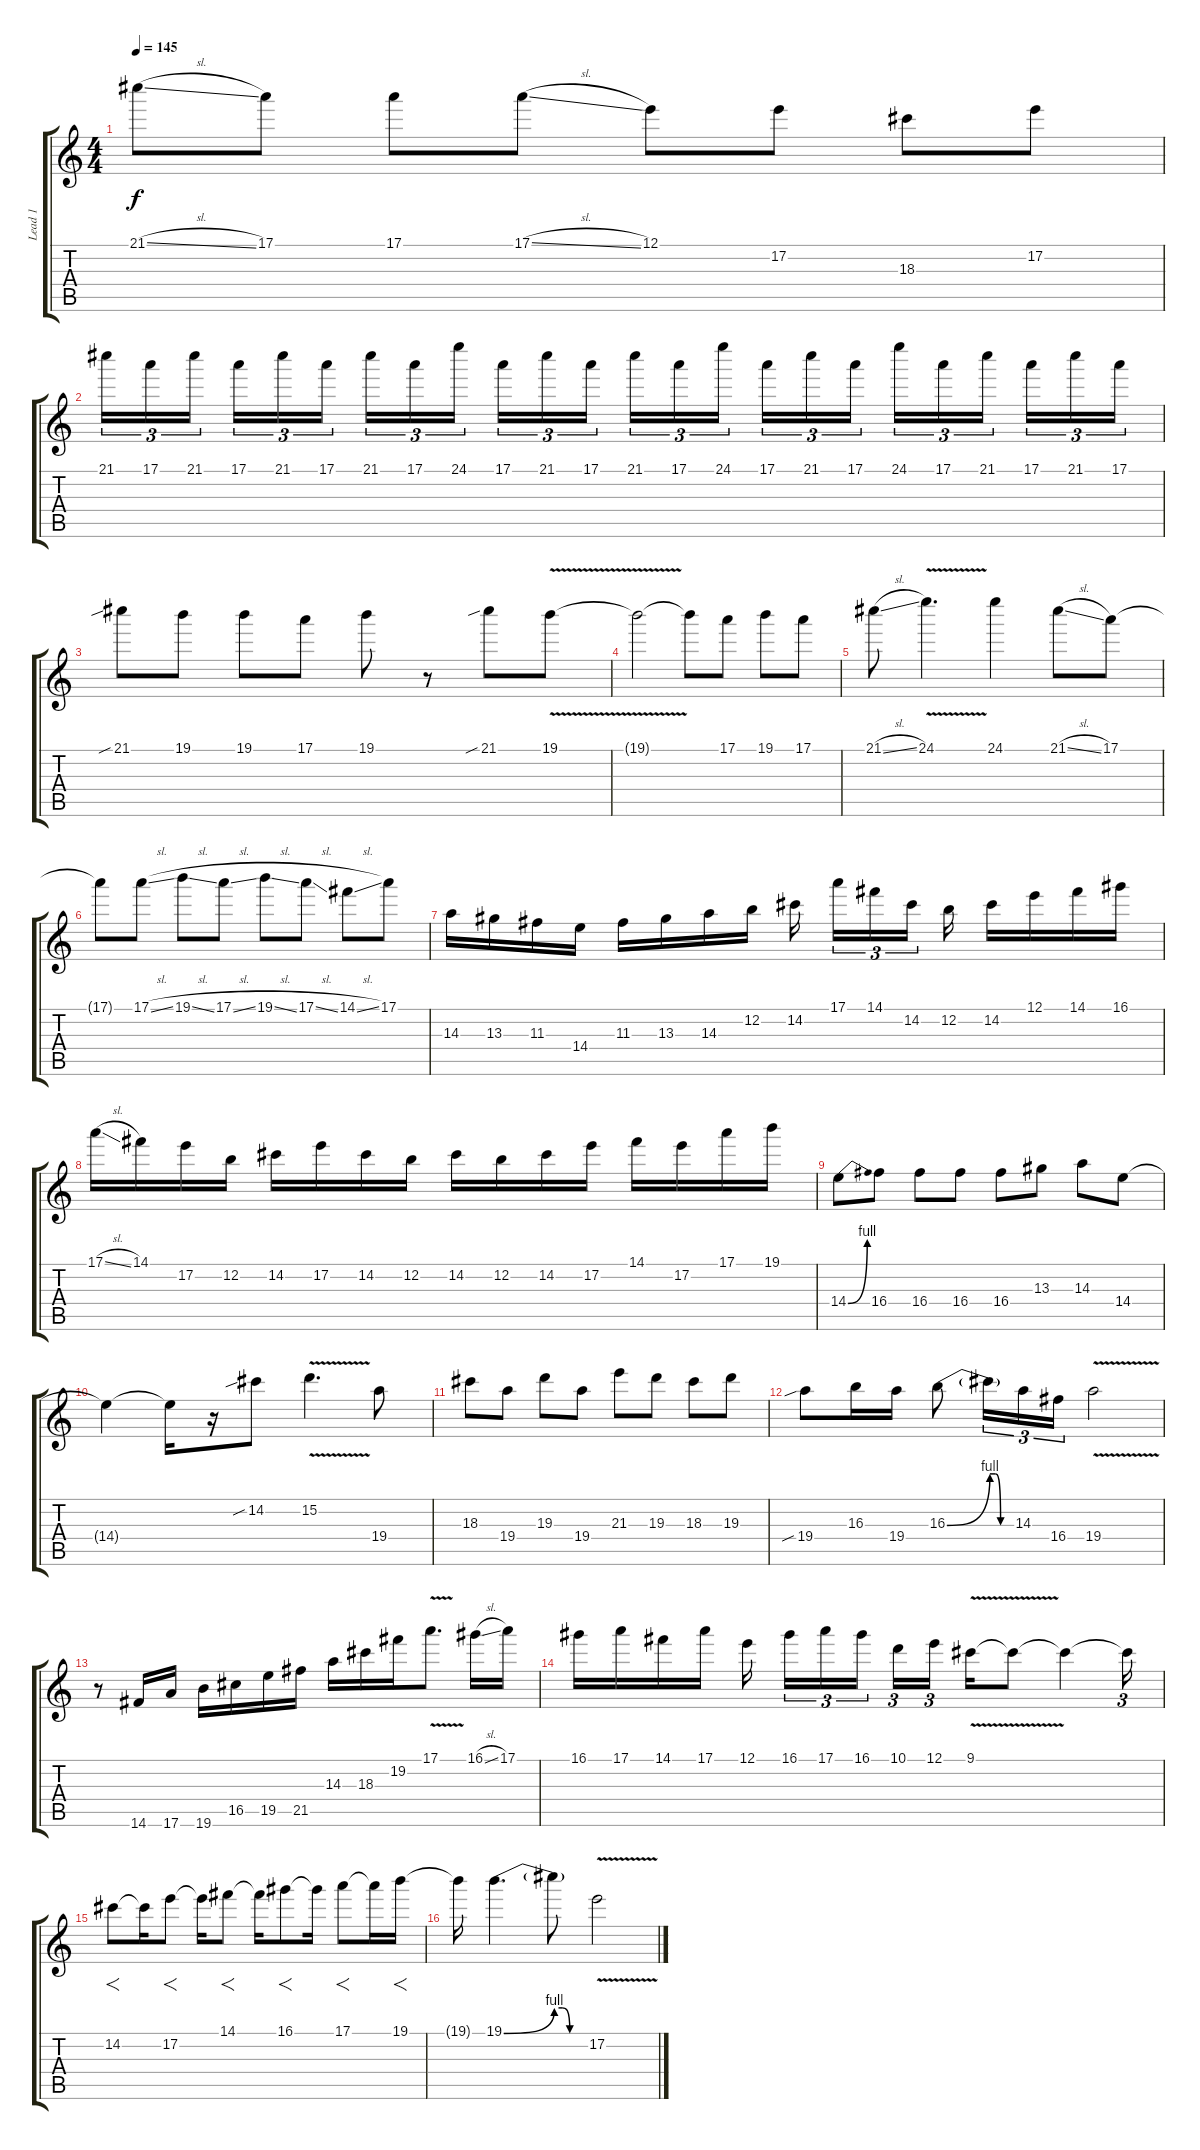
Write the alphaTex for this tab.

\track ("Lead 1" "Lead 1") {instrument overdrivenguitar}
\staff {score tabs}
\tuning (E4 B3 G3 D3 A2 E2) {hide}
\ts (4 4)
\tempo 145
\clef g2
\ks c
21.1{sl}.8{dy f} 17.1.8 17.1.8 17.1{sl}.8 12.1.8 17.2.8 18.3.8 17.2.8 |
21.1.16{tu (3 2)} 17.1.16{tu (3 2)} 21.1.16{tu (3 2) beam splitsecondary} 17.1.16{tu (3 2)} 21.1.16{tu (3 2)} 17.1.16{tu (3 2)} 21.1.16{tu (3 2)} 17.1.16{tu (3 2)} 24.1.16{tu (3 2) beam splitsecondary} 17.1.16{tu (3 2)} 21.1.16{tu (3 2)} 17.1.16{tu (3 2)} 21.1.16{tu (3 2)} 17.1.16{tu (3 2)} 24.1.16{tu (3 2) beam splitsecondary} 17.1.16{tu (3 2)} 21.1.16{tu (3 2)} 17.1.16{tu (3 2)} 24.1.16{tu (3 2)} 17.1.16{tu (3 2)} 21.1.16{tu (3 2) beam splitsecondary} 17.1.16{tu (3 2)} 21.1.16{tu (3 2)} 17.1.16{tu (3 2)} |
21.1{sib}.8 19.1.8 19.1.8 17.1.8 19.1.8 r.8 21.1{sib}.8 19.1{v}.8 |
19.1{t}.2 19.1{t}.8 17.1.8 19.1.8 17.1.8 |
21.1{sl}.8 24.1{v}.4{d} 24.1.4 21.1{sl}.8 17.1.8 |
17.1{t}.8 17.1{sl}.8 19.1{sl}.8 17.1{sl}.8 19.1{sl}.8 17.1{sl}.8 14.1{sl}.8 17.1.8 |
14.3.16 13.3.16 11.3.16 14.4.16 11.3.16 13.3.16 14.3.16 12.2.16 14.2.16{beam splitsecondary} 17.1.16{tu (3 2)} 14.1.16{tu (3 2)} 14.2.16{tu (3 2) beam splitsecondary} 12.2.16 14.2.16 12.1.16 14.1.16 16.1.16 |
17.1{sl}.16 14.1.16 17.2.16 12.2.16 14.2.16 17.2.16 14.2.16 12.2.16 14.2.16 12.2.16 14.2.16 17.2.16 14.1.16 17.2.16 17.1.16 19.1.16 |
14.4{be (bend 0 0 60 4)}.8 16.4.8 16.4.8 16.4.8 16.4.8 13.3.8 14.3.8 14.4.8 |
14.4{t}.4 14.4{t}.16 r.16 14.2{sib}.8 15.2{v}.4{d} 19.4.8 |
18.3.8 19.4.8 19.3.8 19.4.8 21.3.8 19.3.8 18.3.8 19.3.8 |
19.4{sib}.8 16.3.16 19.4.16 16.3{be (bend 0 0 60 4)}.8 16.3{be (custom 0 4 15 4 30 0 60 0) t}.16{tu (3 2)} 14.3.16{tu (3 2)} 16.4.16{tu (3 2)} 19.4{v}.2 |
r.8 14.6.16 17.6.16 19.6.16 16.5.16 19.5.16 21.5.16 14.3.16 18.3.16 19.2.16 17.1{v}.8{d} 16.1{sl}.16 17.1.16 |
16.1.16 17.1.16 14.1.16 17.1.16 12.1.16{beam splitsecondary} 16.1.16{tu (3 2)} 17.1.16{tu (3 2)} 16.1.16{tu (3 2) beam splitsecondary} 10.1.16{tu (3 2)} 12.1.16{tu (3 2)} 9.1{v}.16 9.1{t}.8 9.1{t}.4 9.1{t}.16{tu (3 2)} |
14.2.8{f} 14.2{t}.16 17.2.8{f} 17.2{t}.16 14.1.8{f} 14.1{t}.16 16.1.8{f} 16.1{t}.16 17.1.8{f} 17.1{t}.16 19.1.16{f} |
19.1{t}.16 19.1{be (bend 0 0 60 4)}.4{d} 19.1{be (custom 0 4 15 4 30 0 60 0) t}.8 17.2{v}.2
